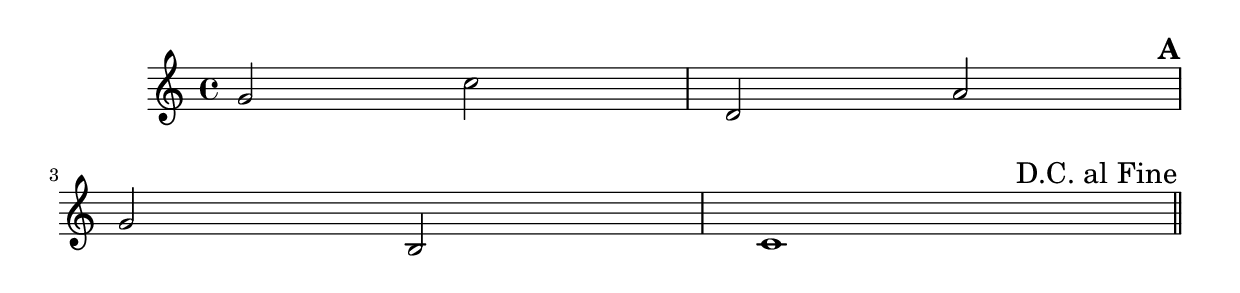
%% Do not edit this file; it is auto-generated from LSR http://lsr.dsi.unimi.it
%% This file is in the public domain.
\version "2.11.38"

\header {
  lsrtags = "text"

  texidoc = "
Marks can be printed at the end of the current line, instead of the
beginning of the following line. This is particularly useful when a
mark has to be added at the end of a score -- when there is no next
line.

In such cases, the right end of the mark has to be aligned with the
final bar line, as demonstrated on the second line of this example. 

"
  doctitle = "Printing marks at the end of a line or a score"
} % begin verbatim
\relative c'' {  
  \override Score.RehearsalMark  #'break-visibility = #begin-of-line-invisible
  g2 c
  d, a'
  \mark \default
  \break
  
  \override Score.RehearsalMark #'self-alignment-X = #right
  g b,
  c1 \bar "||"
  \mark "D.C. al Fine"
}
